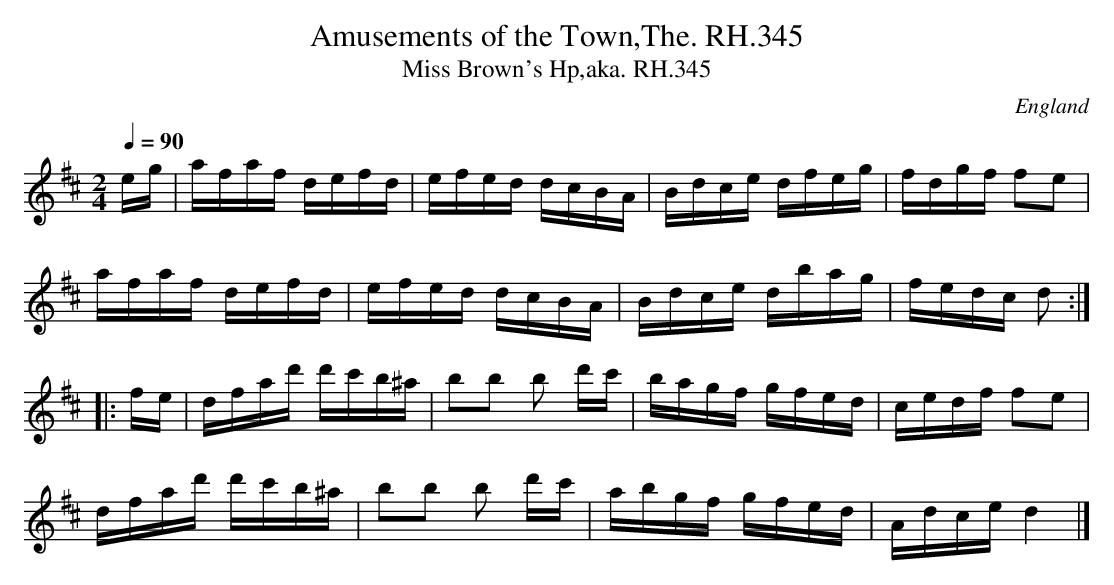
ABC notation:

X:1
T:Amusements of the Town,The. RH.345
T:Miss Brown's Hp,aka. RH.345
L:1/16
M:2/4
O:England
Q:1/4=90
K:D
eg|afaf defd|efed dcBA|Bdce dfeg|fdgf f2e2|!
afaf defd|efed dcBA|Bdce dbag|fedc d2:|!
|:fe|dfad' d'c'b^a|b2b2 b2 d'c'|bagf gfed|cedf f2e2|!
dfad' d'c'b^a|b2b2 b2 d'c'|abgf gfed|Adce d4|]
